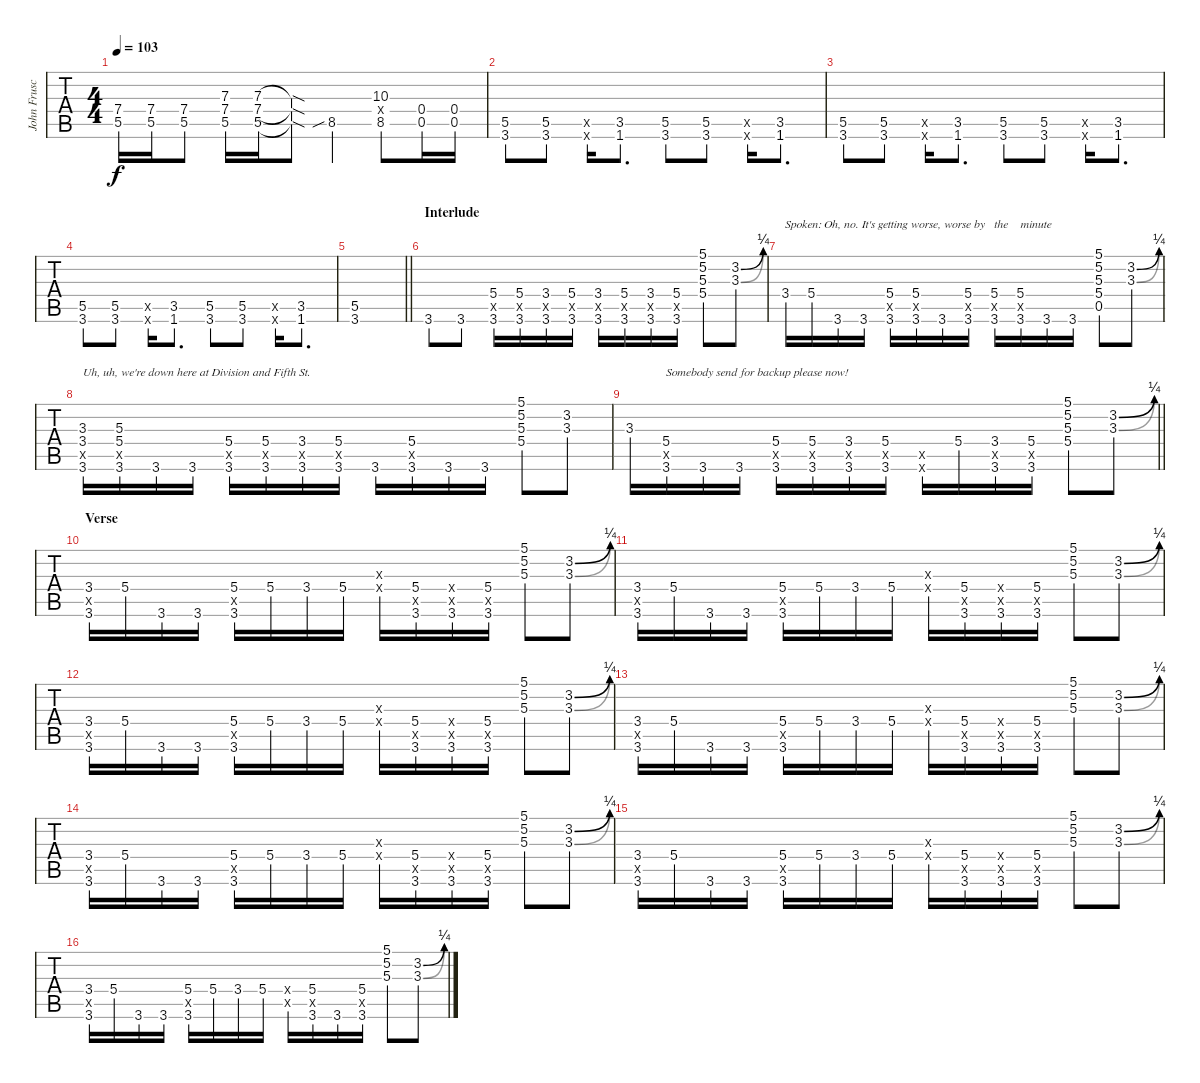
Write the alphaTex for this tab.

\track ("John Frusciante (Lead Guitar)" "John Frusc") {instrument electricguitarclean}
\staff {tabs}
\tuning (E4 B3 G3 D3 A2 E2) {hide}
\ts (4 4)
\tempo 103
\clef g2
\ks bb
(7.4 5.5).16{dy f} (7.4 5.5).16 (7.4 5.5).8 (7.3 7.4 5.5).16 (7.3 7.4 5.5).16 (7.3{sod t} 7.4{sod t} 5.5{sod t}).8 8.5{sib}.4 (10.3 0.4{x} 8.5).8 (0.4 0.5).16 (0.4 0.5).16 |
(5.5 3.6).8 (5.5 3.6).8 (0.5{x} 0.6{x}).16 (3.5 1.6).8{d} (5.5 3.6).8 (5.5 3.6).8 (0.5{x} 0.6{x}).16 (3.5 1.6).8{d} |
(5.5 3.6).8 (5.5 3.6).8 (0.5{x} 0.6{x}).16 (3.5 1.6).8{d} (5.5 3.6).8 (5.5 3.6).8 (0.5{x} 0.6{x}).16 (3.5 1.6).8{d} |
(5.5 3.6).8 (5.5 3.6).8 (0.5{x} 0.6{x}).16 (3.5 1.6).8{d} (5.5 3.6).8 (5.5 3.6).8 (0.5{x} 0.6{x}).16 (3.5 1.6).8{d} |
\barLineRight lightlight
(5.5 3.6).1 |
\section ("" "Interlude")
3.6{lf 1}.8{instrument electricguitarclean} 3.6{lf 1}.8 (5.4 0.5{x} 3.6{lf 1}).16 (5.4 0.5{x} 3.6{lf 1}).16 (3.4 0.5{x} 3.6{lf 1}).16 (5.4 0.5{x} 3.6{lf 1}).16 (3.4 0.5{x} 3.6{lf 1}).16 (5.4 0.5{x} 3.6{lf 1}).16 (3.4 0.5{x} 3.6{lf 1}).16 (5.4 0.5{x} 3.6{lf 1}).16 (5.1 5.2 5.3 5.4).8 (3.2{be (bend 0 0 60 1)} 3.3{be (bend 0 0 60 1)}).8 |
3.4.16{txt "Spoken: Oh, no. It's getting worse, worse by"} 5.4.16 3.6{lf 1}.16 3.6{lf 1}.16 (5.4 0.5{x} 3.6{lf 1}).16 (5.4 0.5{x} 3.6{lf 1}).16 3.6{lf 1}.16 (5.4 0.5{x} 3.6{lf 1}).16 (5.4 0.5{x} 3.6{lf 1}).16{txt "the"} (5.4 0.5{x} 3.6{lf 1}).16{txt "minute"} 3.6{lf 1}.16 3.6{lf 1}.16 (5.1 5.2 5.3 5.4 0.5).8 (3.2{be (bend 0 0 60 1)} 3.3{be (bend 0 0 60 1)}).8 |
(3.3 3.4 0.5{x} 3.6{lf 1}).16{txt "Uh, uh, we're down here at Division and Fifth St."} (5.3 5.4 0.5{x} 3.6{lf 1}).16 3.6{lf 1}.16 3.6{lf 1}.16 (5.4 0.5{x} 3.6{lf 1}).16 (5.4 0.5{x} 3.6{lf 1}).16 (3.4 0.5{x} 3.6{lf 1}).16 (5.4 0.5{x} 3.6{lf 1}).16 3.6{lf 1}.16 (5.4 0.5{x} 3.6{lf 1}).16 3.6{lf 1}.16 3.6{lf 1}.16 (5.1 5.2 5.3 5.4).8 (3.2 3.3).8 |
\barLineRight lightlight
3.3.16 (5.4 0.5{x} 3.6{lf 1}).16{txt "Somebody send for backup please now!"} 3.6{lf 1}.16 3.6{lf 1}.16 (5.4 0.5{x} 3.6{lf 1}).16 (5.4 0.5{x} 3.6{lf 1}).16 (3.4 0.5{x} 3.6{lf 1}).16 (5.4 0.5{x} 3.6{lf 1}).16 (0.5{x} 0.6{x lf 1}).16 5.4.16 (3.4 0.5{x} 3.6{lf 1}).16 (5.4 0.5{x} 3.6{lf 1}).16 (5.1 5.2 5.3 5.4).8 (3.2{be (bend 0 0 60 1)} 3.3{be (bend 0 0 60 1)}).8 |
\section ("" "Verse")
(3.4 0.5{x} 3.6{lf 1}).16 5.4.16 3.6{lf 1}.16 3.6{lf 1}.16 (5.4 0.5{x} 3.6{lf 1}).16 5.4.16 3.4.16 5.4.16 (0.3{x} 0.4{x}).16 (5.4 0.5{x} 3.6{lf 1}).16 (0.4{x} 0.5{x} 3.6{lf 1}).16 (5.4 0.5{x} 3.6{lf 1}).16 (5.1 5.2 5.3).8 (3.2{be (bend 0 0 60 1)} 3.3{be (bend 0 0 60 1)}).8 |
(3.4 0.5{x} 3.6{lf 1}).16 5.4.16 3.6{lf 1}.16 3.6{lf 1}.16 (5.4 0.5{x} 3.6{lf 1}).16 5.4.16 3.4.16 5.4.16 (0.3{x} 0.4{x}).16 (5.4 0.5{x} 3.6{lf 1}).16 (0.4{x} 0.5{x} 3.6{lf 1}).16 (5.4 0.5{x} 3.6{lf 1}).16 (5.1 5.2 5.3).8 (3.2{be (bend 0 0 60 1)} 3.3{be (bend 0 0 60 1)}).8 |
(3.4 0.5{x} 3.6{lf 1}).16 5.4.16 3.6{lf 1}.16 3.6{lf 1}.16 (5.4 0.5{x} 3.6{lf 1}).16 5.4.16 3.4.16 5.4.16 (0.3{x} 0.4{x}).16 (5.4 0.5{x} 3.6{lf 1}).16 (0.4{x} 0.5{x} 3.6{lf 1}).16 (5.4 0.5{x} 3.6{lf 1}).16 (5.1 5.2 5.3).8 (3.2{be (bend 0 0 60 1)} 3.3{be (bend 0 0 60 1)}).8 |
(3.4 0.5{x} 3.6{lf 1}).16 5.4.16 3.6{lf 1}.16 3.6{lf 1}.16 (5.4 0.5{x} 3.6{lf 1}).16 5.4.16 3.4.16 5.4.16 (0.3{x} 0.4{x}).16 (5.4 0.5{x} 3.6{lf 1}).16 (0.4{x} 0.5{x} 3.6{lf 1}).16 (5.4 0.5{x} 3.6{lf 1}).16 (5.1 5.2 5.3).8 (3.2{be (bend 0 0 60 1)} 3.3{be (bend 0 0 60 1)}).8 |
(3.4 0.5{x} 3.6{lf 1}).16 5.4.16 3.6{lf 1}.16 3.6{lf 1}.16 (5.4 0.5{x} 3.6{lf 1}).16 5.4.16 3.4.16 5.4.16 (0.3{x} 0.4{x}).16 (5.4 0.5{x} 3.6{lf 1}).16 (0.4{x} 0.5{x} 3.6{lf 1}).16 (5.4 0.5{x} 3.6{lf 1}).16 (5.1 5.2 5.3).8 (3.2{be (bend 0 0 60 1)} 3.3{be (bend 0 0 60 1)}).8 |
(3.4 0.5{x} 3.6{lf 1}).16 5.4.16 3.6{lf 1}.16 3.6{lf 1}.16 (5.4 0.5{x} 3.6{lf 1}).16 5.4.16 3.4.16 5.4.16 (0.3{x} 0.4{x}).16 (5.4 0.5{x} 3.6{lf 1}).16 (0.4{x} 0.5{x} 3.6{lf 1}).16 (5.4 0.5{x} 3.6{lf 1}).16 (5.1 5.2 5.3).8 (3.2{be (bend 0 0 60 1)} 3.3{be (bend 0 0 60 1)}).8 |
(3.4 0.5{x} 3.6{lf 1}).16 5.4.16 3.6{lf 1}.16 3.6{lf 1}.16 (5.4 0.5{x} 3.6{lf 1}).16 5.4.16 3.4.16 5.4.16 (0.4{x} 0.5{x}).16 (5.4 0.5{x} 3.6{lf 1}).16 3.6{lf 1}.16 (5.4 0.5{x} 3.6{lf 1}).16 (5.1 5.2 5.3).8 (3.2{be (bend 0 0 60 1)} 3.3{be (bend 0 0 60 1)}).8
